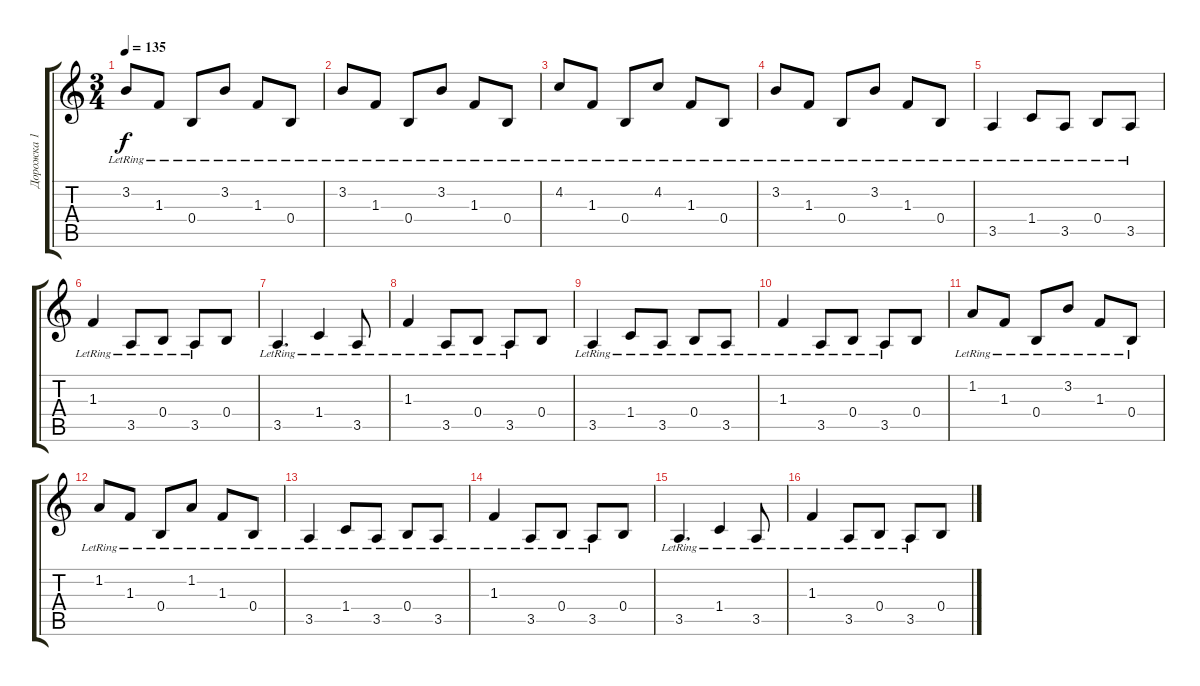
\track ("Дорожка 1" "Дорожка 1") {instrument distortionguitar}
\staff {score tabs}
\tuning (Db4 Ab3 E3 B2 Gb2 Db2) {hide}
\ts (3 4)
\tempo 135
\clef g2
\ks c
3.2{lr}.8{dy f} 1.3{lr}.8 0.4{lr}.8 3.2{lr}.8 1.3{lr}.8 0.4{lr}.8 |
3.2{lr}.8 1.3{lr}.8 0.4{lr}.8 3.2{lr}.8 1.3{lr}.8 0.4{lr}.8 |
4.2{lr}.8 1.3{lr}.8 0.4{lr}.8 4.2{lr}.8 1.3{lr}.8 0.4{lr}.8 |
3.2{lr}.8 1.3{lr}.8 0.4{lr}.8 3.2{lr}.8 1.3{lr}.8 0.4{lr}.8 |
3.5{lr}.4 1.4{lr}.8 3.5{lr}.8 0.4{lr}.8 3.5{lr}.8 |
1.3{lr}.4 3.5{lr}.8 0.4{lr}.8 3.5{lr}.8 0.4.8 |
3.5{lr}.4{d} 1.4{lr}.4 3.5{lr}.8 |
1.3{lr}.4 3.5{lr}.8 0.4{lr}.8 3.5{lr}.8 0.4.8 |
3.5{lr}.4 1.4{lr}.8 3.5{lr}.8 0.4{lr}.8 3.5{lr}.8 |
1.3{lr}.4 3.5{lr}.8 0.4{lr}.8 3.5{lr}.8 0.4.8 |
1.2{lr}.8 1.3{lr}.8 0.4{lr}.8 3.2{lr}.8 1.3{lr}.8 0.4{lr}.8 |
1.2{lr}.8 1.3{lr}.8 0.4{lr}.8 1.2{lr}.8 1.3{lr}.8 0.4{lr}.8 |
3.5{lr}.4 1.4{lr}.8 3.5{lr}.8 0.4{lr}.8 3.5{lr}.8 |
1.3{lr}.4 3.5{lr}.8 0.4{lr}.8 3.5{lr}.8 0.4.8 |
3.5{lr}.4{d} 1.4{lr}.4 3.5{lr}.8 |
1.3{lr}.4 3.5{lr}.8 0.4{lr}.8 3.5{lr}.8 0.4.8
